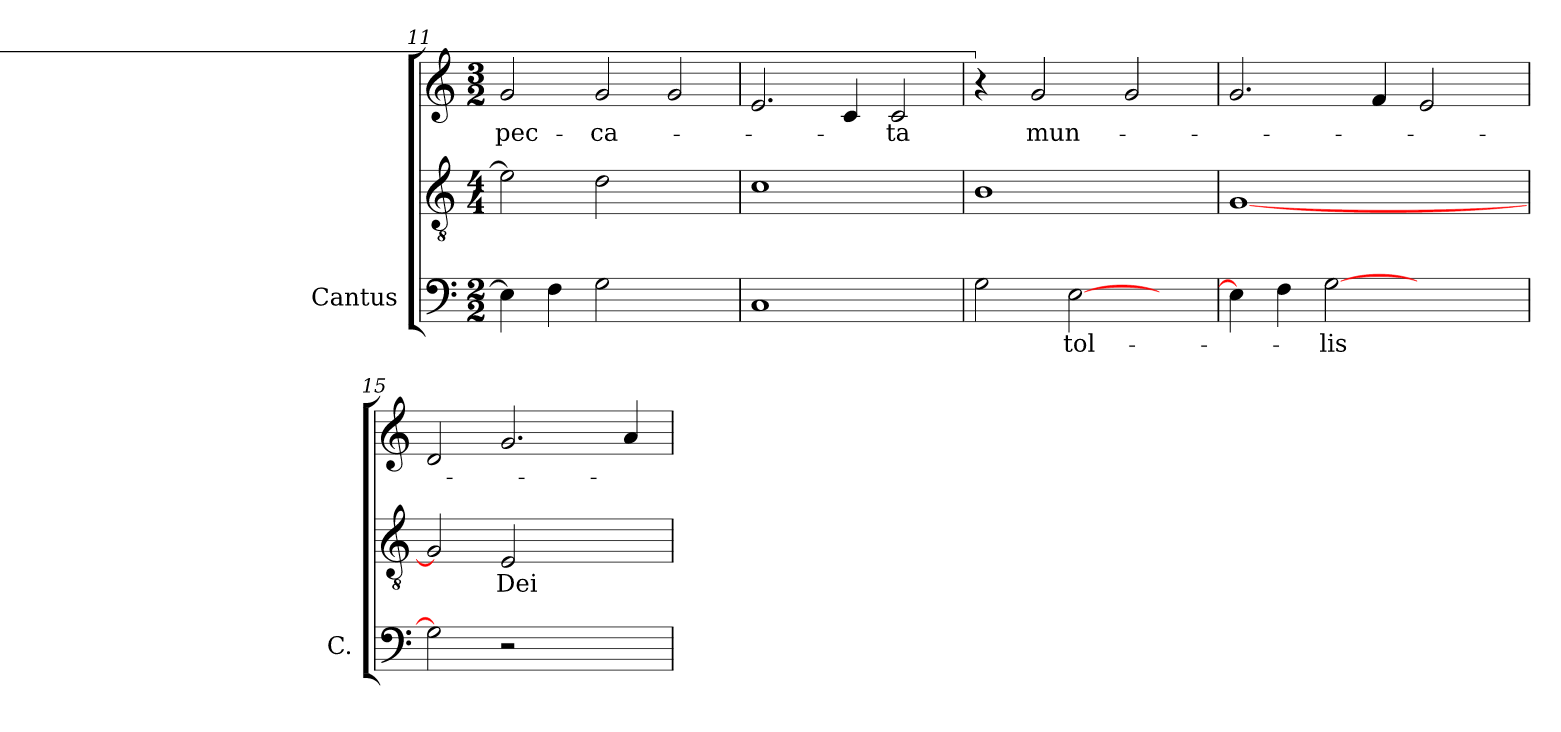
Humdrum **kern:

**kern	**text	**kern	**text	**kern	**text
*part1	*part1	*part1	*part1	*part1	*part1
*staff3	*staff3	*staff2	*staff2	*staff1	*staff1
*I"Cantus	*	*	*	*	*
*I'C.	*	*	*	*	*
*clefF4	*	*clefGv2	*	*clefG2	*
*k[]	*	*k[]	*	*k[]	*
*M2/2	*	*M4/4	*	*M3/2	*
=11	=11	=11	=11	=11	=11
4E\]	.	2e\]	.	2g/	pec-
4F\	.	.	.	.	.
2G\	.	2d\	.	2g/	-ca-
2ryy	.	2ryy	.	2g/	.
=12	=12	=12	=12	=12	=12
1C	.	1c	.	2.e/	.
.	.	.	.	4c/	.
2ryy	.	2ryy	.	2c/	-ta
=13	=13	=13	=13	=13	=13
!	!	!	!	!LO:N:vis=2	!
2G\	.	1B	.	3r	.
.	.	.	.	2g/	mun-
[2E\	tol-	.	.	.	.
.	.	.	.	2g/	.
3ryy	.	3ryy	.	.	.
=14	=14	=14	=14	=14	=14
4E\]	.	[1G	.	2.g/	.
4F\	.	.	.	.	.
[2G	-lis	.	.	.	.
.	.	.	.	4f/	.
2ryy	.	2ryy	.	2e/	.
=15	=15	=15	=15	=15	=15
2G\]	.	2G/]	.	2d/	.
2r	.	2E/	Dei	2.g/	.
2ryy	.	2ryy	.	.	.
.	.	.	.	4a/	.
=	=	=	=	=	=
*-	*-	*-	*-	*-	*-
